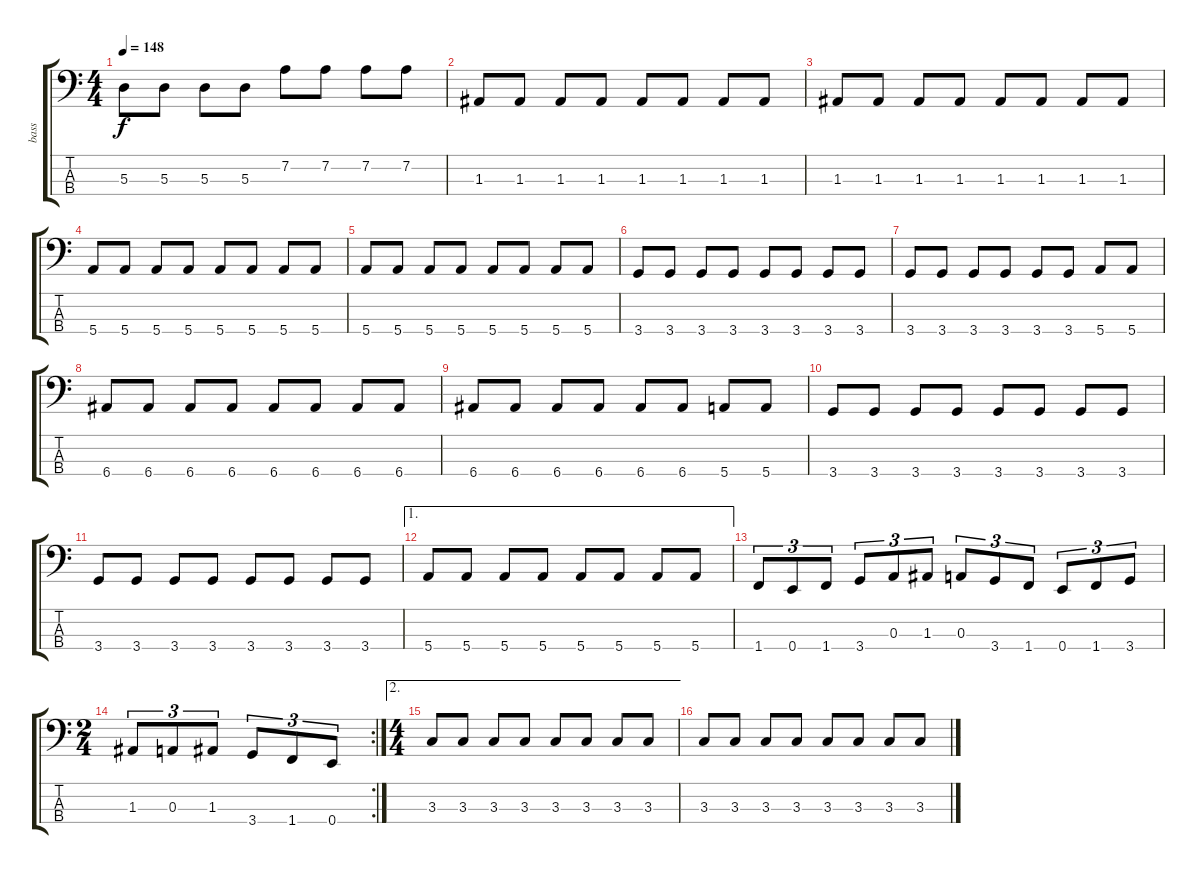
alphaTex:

\track ("bass" "bass") {instrument electricbassfinger}
\staff {score tabs}
\tuning (G2 D2 A1 E1) {hide}
\ts (4 4)
\tempo 148
\clef f4
\ks c
5.3.8{dy f} 5.3.8 5.3.8 5.3.8 7.2.8 7.2.8 7.2.8 7.2.8 |
1.3.8 1.3.8 1.3.8 1.3.8 1.3.8 1.3.8 1.3.8 1.3.8 |
1.3.8 1.3.8 1.3.8 1.3.8 1.3.8 1.3.8 1.3.8 1.3.8 |
5.4.8 5.4.8 5.4.8 5.4.8 5.4.8 5.4.8 5.4.8 5.4.8 |
5.4.8 5.4.8 5.4.8 5.4.8 5.4.8 5.4.8 5.4.8 5.4.8 |
3.4.8 3.4.8 3.4.8 3.4.8 3.4.8 3.4.8 3.4.8 3.4.8 |
3.4.8 3.4.8 3.4.8 3.4.8 3.4.8 3.4.8 5.4.8 5.4.8 |
6.4.8 6.4.8 6.4.8 6.4.8 6.4.8 6.4.8 6.4.8 6.4.8 |
6.4.8 6.4.8 6.4.8 6.4.8 6.4.8 6.4.8 5.4.8 5.4.8 |
3.4.8 3.4.8 3.4.8 3.4.8 3.4.8 3.4.8 3.4.8 3.4.8 |
3.4.8 3.4.8 3.4.8 3.4.8 3.4.8 3.4.8 3.4.8 3.4.8 |
\ae 1
5.4.8 5.4.8 5.4.8 5.4.8 5.4.8 5.4.8 5.4.8 5.4.8 |
1.4.8{tu (3 2)} 0.4.8{tu (3 2)} 1.4.8{tu (3 2)} 3.4.8{tu (3 2)} 0.3.8{tu (3 2)} 1.3.8{tu (3 2)} 0.3.8{tu (3 2)} 3.4.8{tu (3 2)} 1.4.8{tu (3 2)} 0.4.8{tu (3 2)} 1.4.8{tu (3 2)} 3.4.8{tu (3 2)} |
\rc 2
\ts (2 4)
1.3.8{tu (3 2)} 0.3.8{tu (3 2)} 1.3.8{tu (3 2)} 3.4.8{tu (3 2)} 1.4.8{tu (3 2)} 0.4.8{tu (3 2)} |
\ae 2
\ts (4 4)
3.3.8 3.3.8 3.3.8 3.3.8 3.3.8 3.3.8 3.3.8 3.3.8 |
3.3.8 3.3.8 3.3.8 3.3.8 3.3.8 3.3.8 3.3.8 3.3.8
